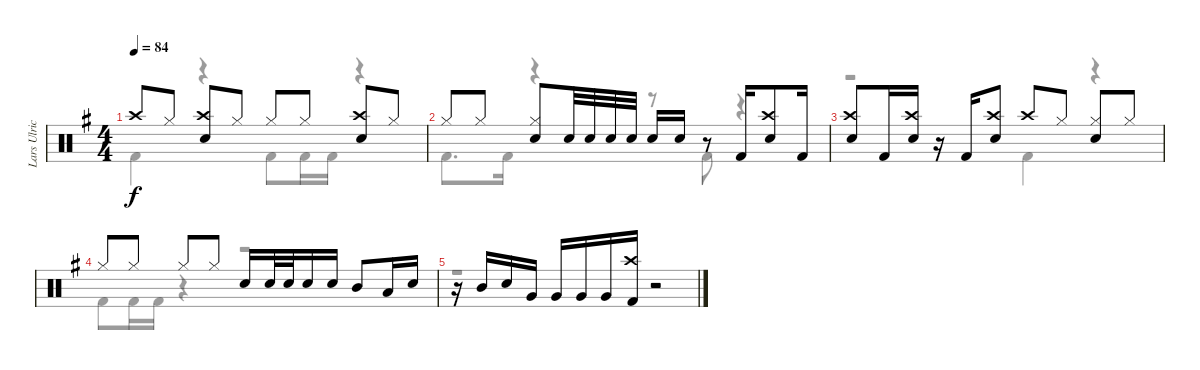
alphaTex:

\track ("Lars Ulrich" "Lars Ulric") {instrument percussion}
\staff {score}
\articulation defaults
\voice
\ts (4 4)
\tempo 84
\clef neutral
\ks eminor "Crash high (hit)".8{dy f} "Hi-Hat (closed)".8
("Crash high (hit)" "Snare (hit) 2").8 "Hi-Hat (closed)".8 "Hi-Hat (closed)".8 "Hi-Hat (closed)".8 ("Crash high (hit)" "Snare (hit) 2").8 "Hi-Hat (closed)".8 |
"Hi-Hat (closed)".8 "Hi-Hat (closed)".8 ("Hi-Hat (closed)" "Snare (hit) 2").8 "Snare (hit) 2".32 "Snare (hit) 2".32 "Snare (hit) 2".32 "Snare (hit) 2".32 "Snare (hit) 2".16 "Snare (hit) 2".16 r.8 "Kick (hit) 2".16 ("Crash high (hit)" "Snare (hit) 2").8 "Kick (hit) 2".16 |
("Crash high (hit)" "Snare (hit) 2").8 "Kick (hit) 2".16 ("Crash high (hit)" "Snare (hit) 2").16 r.16 "Kick (hit) 2".16 ("Crash high (hit)" "Snare (hit) 2").8 "Crash high (hit)".8 "Hi-Hat (closed)".8 ("Hi-Hat (closed)" "Snare (hit) 2").8 "Hi-Hat (closed)".8 |
"Hi-Hat (closed)".8 "Hi-Hat (closed)".8 "Hi-Hat (closed)".8 "Hi-Hat (closed)".8 "Snare (hit) 2".16 "Snare (hit) 2".32 "Snare (hit) 2".32 "Snare (hit) 2".16 "Snare (hit) 2".16 "Mid Tom (hit)".8 "Low Tom (hit)".16 "Snare (hit) 2".16 |
r.16 "Mid Tom (hit)".16 "Snare (hit) 2".16 "Very Low Tom (hit)".16 "Very Low Tom (hit)".16 "Very Low Tom (hit)".16 "Very Low Tom (hit)".16 ("Crash high (hit)" "Kick (hit) 2").16 r.2
\voice
\clef neutral
\ottava regular
\simile none
\ks eminor "Kick (hit) 2".4{dy f}
r.4 "Kick (hit) 2".8 "Kick (hit) 2".16 "Kick (hit) 2".16 r.4 |
"Kick (hit) 2".8{d} "Kick (hit) 2".16 r.4 r.8 "Kick (hit) 2".8 r.4 |
r.2 "Kick (hit) 2".4 r.4 |
"Kick (hit) 2".8 "Kick (hit) 2".16 "Kick (hit) 2".16 r.4 r.2 |
r.1
